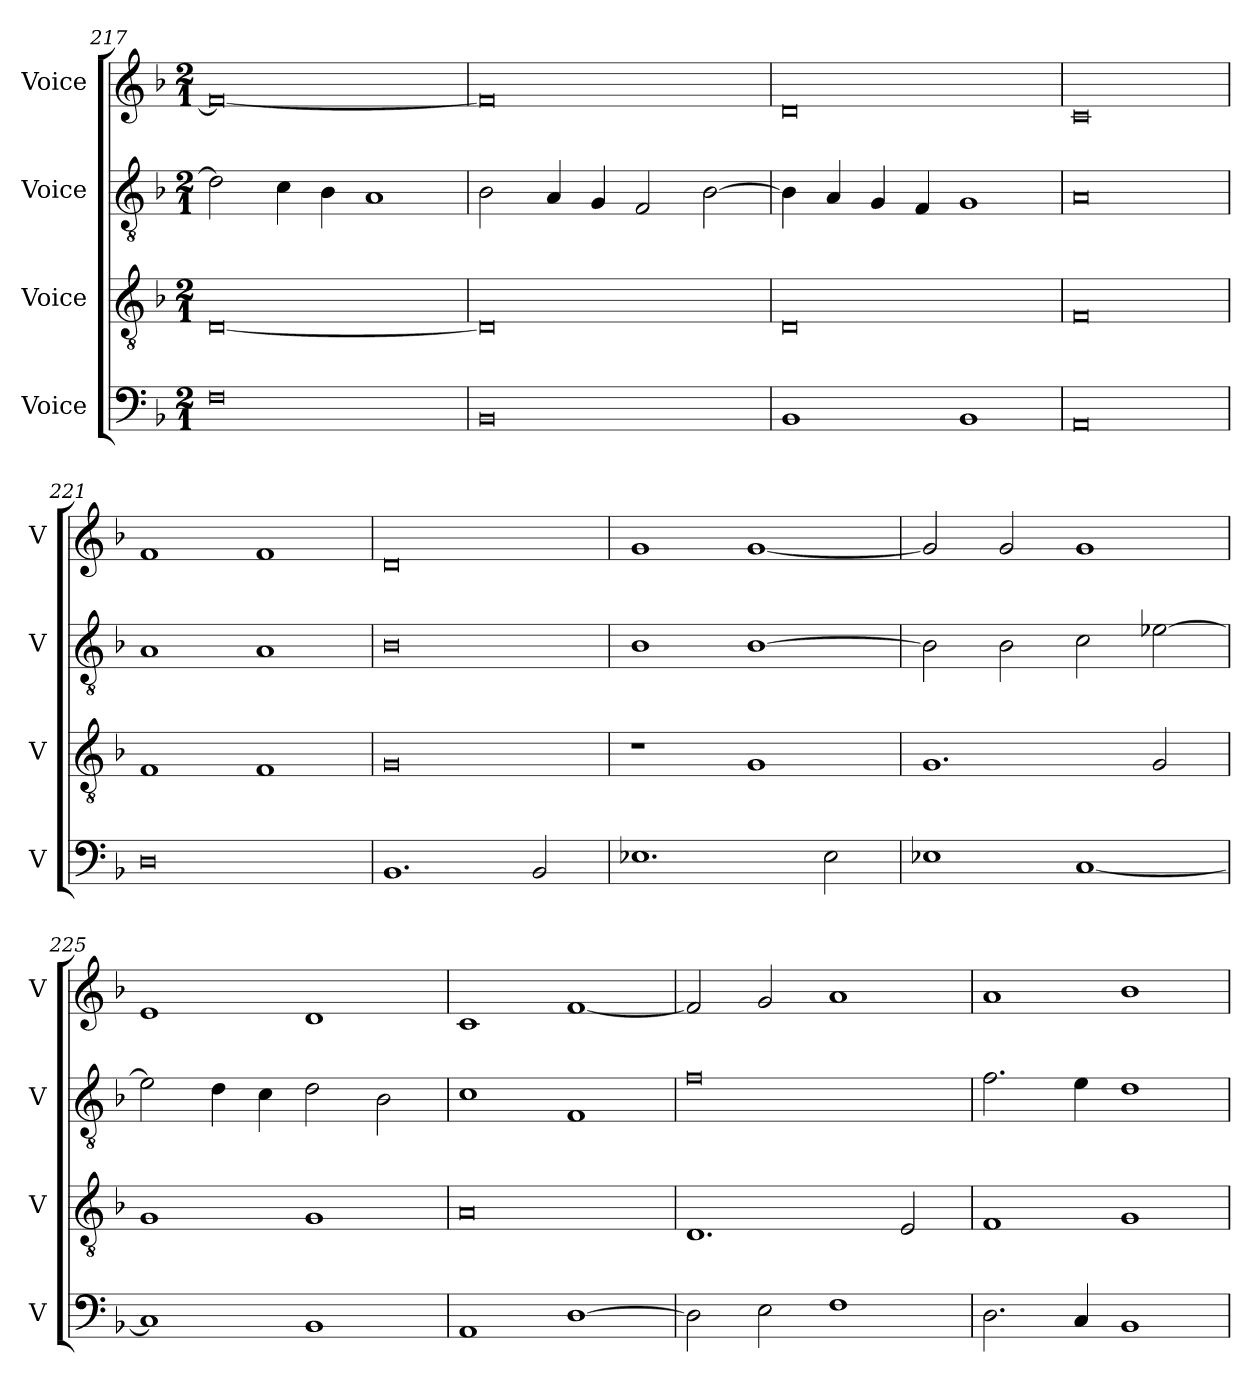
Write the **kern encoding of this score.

**kern	**kern	**kern	**kern
*part4	*part3	*part2	*part1
*staff4	*staff3	*staff2	*staff1
*I"Voice	*I"Voice	*I"Voice	*I"Voice
*I'V	*I'V	*I'V	*I'V
*clefF4	*clefGv2	*clefGv2	*clefG2
*k[b-]	*k[b-]	*k[b-]	*k[b-]
*M2/1	*M2/1	*M2/1	*M2/1
=217	=217	=217	=217
0F	[0D	2d\]	0f_
.	.	4c\	.
.	.	4B-\	.
.	.	1A	.
=218	=218	=218	=218
0BB-	0D]	2B-\	0f]
.	.	4A/	.
.	.	4G/	.
.	.	2F/	.
.	.	[2B-\	.
!!LO:PB:g=z
=219	=219	=219	=219
1BB-	0D	4B-\]	0d
.	.	4A/	.
.	.	4G/	.
.	.	4F/	.
1BB-	.	1G	.
=220	=220	=220	=220
0AA	0F	0A	0c
=221	=221	=221	=221
0D	1F	1A	1f
.	1F	1A	1f
=222	=222	=222	=222
1.BB-	0G	0B-	0d
2BB-/	.	.	.
=223	=223	=223	=223
1.E-X	1r	1B-	1g
.	1G	[1B-	[1g
2E-\	.	.	.
!!LO:LB:g=z
=224	=224	=224	=224
1E-X	1.G	2B-\]	2g/]
.	.	2B-\	2g/
[1C	.	2c\	1g
.	2G/	[2e-X\	.
=225	=225	=225	=225
1C]	1G	2e-\]	1e
.	.	4d\	.
.	.	4c\	.
1BB-	1G	2d\	1d
.	.	2B-\	.
=226	=226	=226	=226
1AA	0A	1c	1c
[1D	.	1F	[1f
=227	=227	=227	=227
2D\]	1.D	0f	2f/]
2E\	.	.	2g/
1F	.	.	1a
.	2E/	.	.
!!LO:LB:g=z
=228	=228	=228	=228
2.D\	1F	2.f\	1a
4C/	.	4e\	.
1BB-	1G	1d	1b-
=	=	=	=
*-	*-	*-	*-
